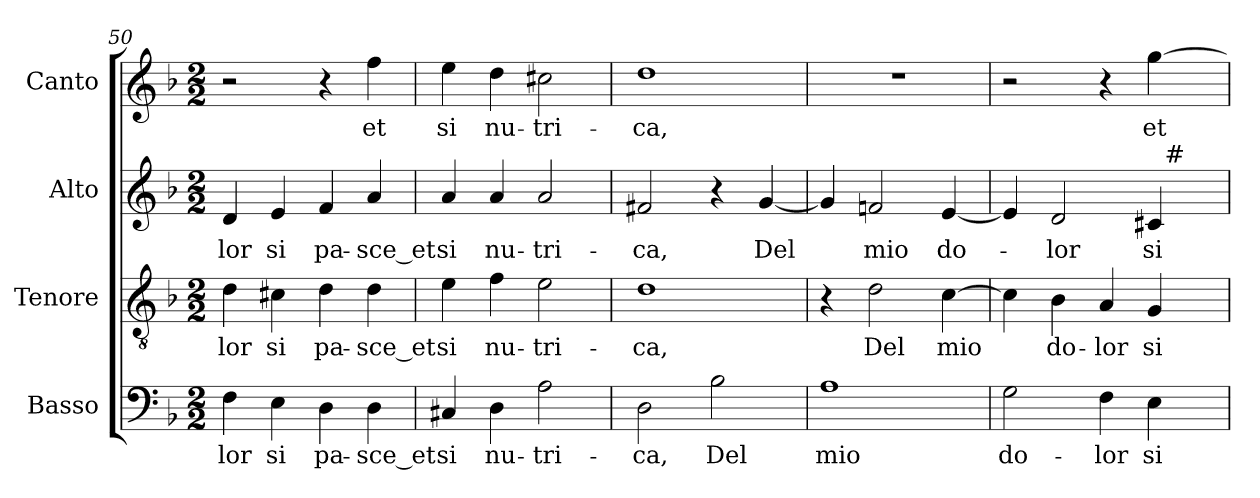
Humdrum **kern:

**kern	**text	**kern	**text	**kern	**text	**kern	**text
*part4	*part4	*part3	*part3	*part2	*part2	*part1	*part1
*staff4	*staff4	*staff3	*staff3	*staff2	*staff2	*staff1	*staff1
*I"Basso	*	*I"Tenore	*	*I"Alto	*	*I"Canto	*
*I'B	*	*I'T	*	*	*	*	*
!!LO:LB:g=z
*clefF4	*	*clefGv2	*	*clefG2	*	*clefG2	*
*	*	*ITrd7c12	*	*	*	*	*
*k[b-]	*	*k[b-]	*	*k[b-]	*	*k[b-]	*
*F:	*	*F:	*	*F:	*	*F:	*
*M2/2	*	*M2/2	*	*M2/2	*	*M2/2	*
=50	=50	=50	=50	=50	=50	=50	=50
!	!LO:LY:b:color=#000000	!	!	!	!	!	!
!	!	!	!LO:LY:b:color=#000000	!	!	!	!
!	!	!	!	!	!LO:LY:b:color=#000000	!	!
4Fi\	-lor	4Di\	-lor	4di/	-lor	2r	.
!	!LO:LY:b:color=#000000	!	!	!	!	!	!
!	!	!	!LO:LY:b:color=#000000	!	!	!	!
!	!	!	!	!	!LO:LY:b:color=#000000	!	!
4Ei\	si	4C#Xi\	si	4ei/	si	.	.
!	!LO:LY:b:color=#000000	!	!	!	!	!	!
!	!	!	!LO:LY:b:color=#000000	!	!	!	!
!	!	!	!	!	!LO:LY:b:color=#000000	!	!
4Di\	pa-	4Di\	pa-	4fi/	pa-	4r	.
!	!LO:LY:b:color=#000000	!	!	!	!	!	!
!	!	!	!LO:LY:b:color=#000000	!	!	!	!
!	!	!	!	!	!LO:LY:b:color=#000000	!	!
!	!	!	!	!	!	!	!LO:LY:b:color=#000000
4Di\	-sce_et	4Di\	-sce_et	4ai/	-sce_et	4ffi\	et
=51	=51	=51	=51	=51	=51	=51	=51
!	!LO:LY:b:color=#000000	!	!	!	!	!	!
!	!	!	!LO:LY:b:color=#000000	!	!	!	!
!	!	!	!	!	!LO:LY:b:color=#000000	!	!
!	!	!	!	!	!	!	!LO:LY:b:color=#000000
4C#Xi/	si	4Ei\	si	4ai/	si	4eei\	si
!	!LO:LY:b:color=#000000	!	!	!	!	!	!
!	!	!	!LO:LY:b:color=#000000	!	!	!	!
!	!	!	!	!	!LO:LY:b:color=#000000	!	!
!	!	!	!	!	!	!	!LO:LY:b:color=#000000
4Di\	nu-	4Fi\	nu-	4ai/	nu-	4ddi\	nu-
!	!LO:LY:b:color=#000000	!	!	!	!	!	!
!	!	!	!LO:LY:b:color=#000000	!	!	!	!
!	!	!	!	!	!LO:LY:b:color=#000000	!	!
!	!	!	!	!	!	!	!LO:LY:b:color=#000000
2Ai\	-tri-	2Ei\	-tri-	2ai/	-tri-	2cc#Xi\	-tri-
=52	=52	=52	=52	=52	=52	=52	=52
!	!LO:LY:b:color=#000000	!	!	!	!	!	!
!	!	!	!LO:LY:b:color=#000000	!	!	!	!
!	!	!	!	!	!LO:LY:b:color=#000000	!	!
!	!	!	!	!	!	!	!LO:LY:b:color=#000000
2Di\	-ca,	1Di	-ca,	2f#Xi/	-ca,	1ddi	-ca,
!	!LO:LY:b:color=#000000	!	!	!	!	!	!
2B-i\	Del	.	.	4r	.	.	.
!	!	!	!	!	!LO:LY:b:color=#000000	!	!
.	.	.	.	[<4gi/	Del	.	.
=53	=53	=53	=53	=53	=53	=53	=53
!	!LO:LY:b:color=#000000	!	!	!	!	!	!
1Ai	mio	4r	.	4gi/]	.	1r	.
!	!	!	!LO:LY:b:color=#000000	!	!	!	!
!	!	!	!	!	!LO:LY:b:color=#000000	!	!
.	.	2Di\	Del	2fni/	mio	.	.
!	!	!	!LO:LY:b:color=#000000	!	!	!	!
!	!	!	!	!	!LO:LY:b:color=#000000	!	!
.	.	[>4Ci\	mio	[<4ei/	do-	.	.
=54	=54	=54	=54	=54	=54	=54	=54
!	!LO:LY:b:color=#000000	!	!	!	!	!	!
*	*	*	*	*^	*	*	*
2Gi\	do-	4Ci\]	.	4ei/]	2ryy	.	2r	.
!	!	!	!LO:LY:b:color=#000000	!	!	!	!	!
!	!	!	!	!	!	!LO:LY:b:color=#000000	!	!
.	.	4BB-i\	do-	2di/	.	-lor	.	.
!	!LO:LY:b:color=#000000	!	!	!	!	!	!	!
!	!	!	!LO:LY:b:color=#000000	!	!	!	!	!
4Fi\	-lor	4AAi/	-lor	.	4ryy	.	4r	.
!	!LO:LY:b:color=#000000	!	!	!	!	!	!	!
!	!	!	!LO:LY:b:color=#000000	!	!	!	!	!
!	!	!	!	!	!	!LO:LY:b:color=#000000	!	!
!	!	!	!	!	!	!	!	!LO:LY:b:color=#000000
4Ei\	si	4GGi/	si	4c#i/	32ryy	si	[>4ggi\	et
.	.	.	.	.	256ryy	.	.	.
!	!	!	!	!	!LO:TX:a:t=#	!	!	!
.	.	.	.	.	8ryy	.	.	.
.	.	.	.	.	16ryy	.	.	.
.	.	.	.	.	64..ryy	.	.	.
*	*	*	*	*v	*v	*	*	*
=	=	=	=	=	=	=	=
*-	*-	*-	*-	*-	*-	*-	*-
